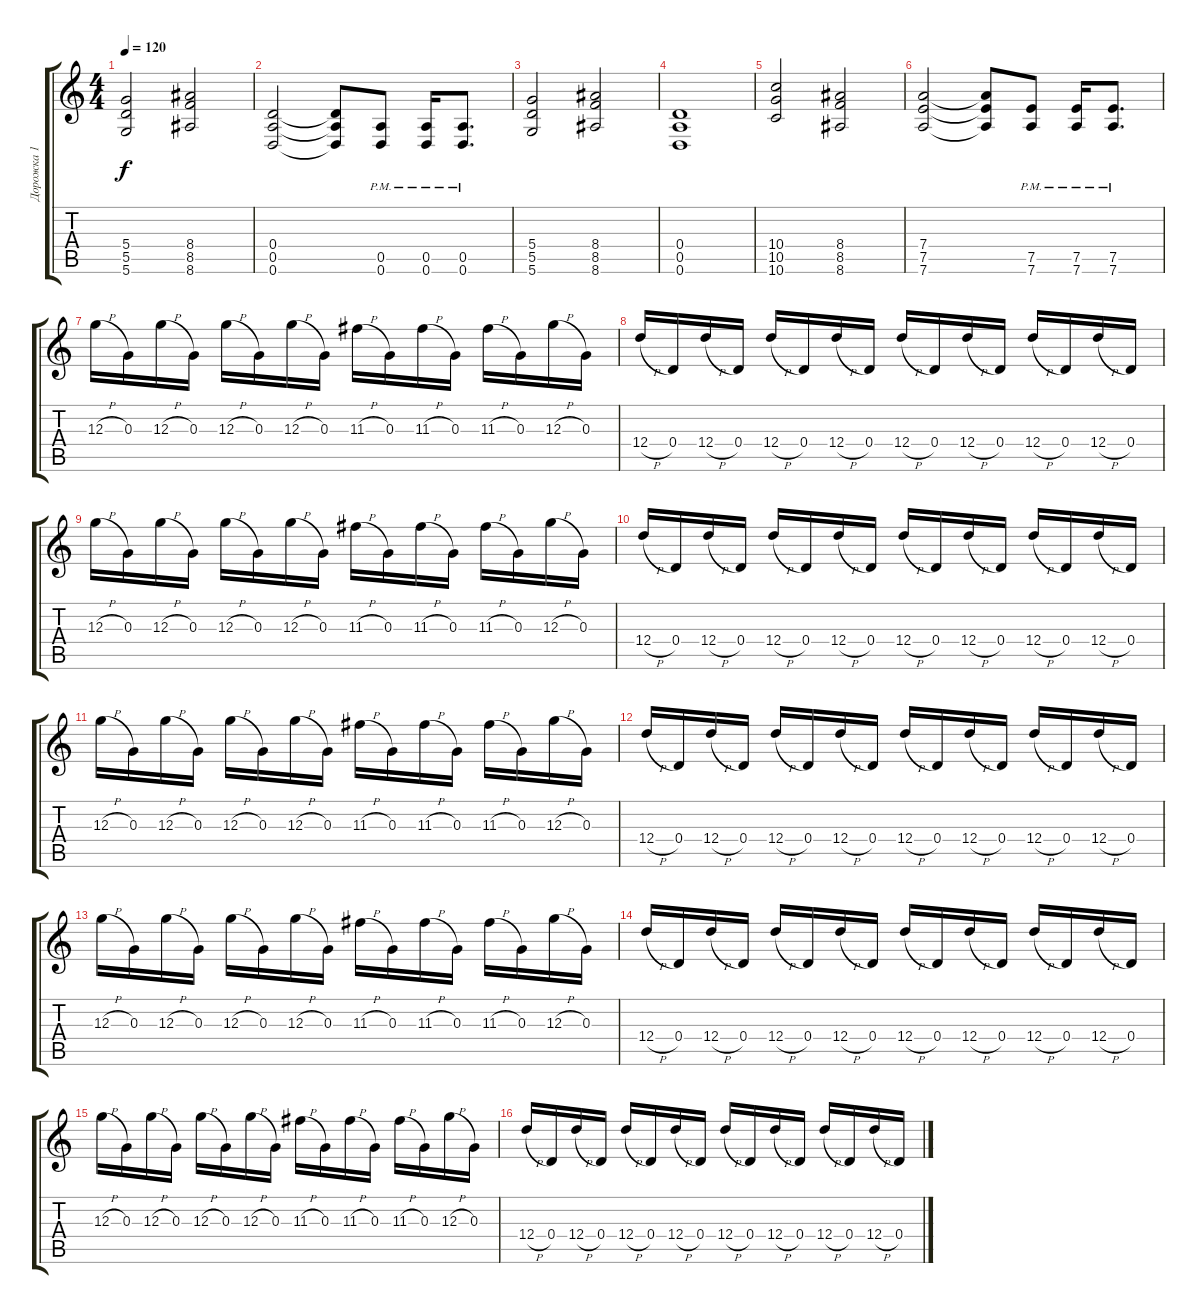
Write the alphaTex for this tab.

\track ("Дорожка 1" "Дорожка 1") {instrument overdrivenguitar}
\staff {score tabs}
\tuning (E4 B3 G3 D3 A2 D2) {hide}
\ts (4 4)
\tempo 120
\clef g2
\ks c
(5.4 5.5 5.6).2{dy f} (8.4 8.5 8.6).2 |
(0.4 0.5 0.6).2 (0.4{t} 0.5{t} 0.6{t}).8 (0.5{pm} 0.6{pm}).8 (0.5{pm} 0.6{pm}).16 (0.5{pm} 0.6{pm}).8{d} |
(5.4 5.5 5.6).2 (8.4 8.5 8.6).2 |
(0.4 0.5 0.6).1 |
(10.4 10.5 10.6).2 (8.4 8.5 8.6).2 |
(7.4 7.5 7.6).2 (7.4{t} 7.5{t} 7.6{t}).8 (7.5{pm} 7.6{pm}).8 (7.5{pm} 7.6{pm}).16 (7.5{pm} 7.6{pm}).8{d} |
12.3{h}.16{instrument overdrivenguitar} 0.3.16 12.3{h}.16 0.3.16 12.3{h}.16 0.3.16 12.3{h}.16 0.3.16 11.3{h}.16 0.3.16 11.3{h}.16 0.3.16 11.3{h}.16 0.3.16 12.3{h}.16 0.3.16 |
12.4{h}.16 0.4.16 12.4{h}.16 0.4.16 12.4{h}.16 0.4.16 12.4{h}.16 0.4.16 12.4{h}.16 0.4.16 12.4{h}.16 0.4.16 12.4{h}.16 0.4.16 12.4{h}.16 0.4.16 |
12.3{h}.16 0.3.16 12.3{h}.16 0.3.16 12.3{h}.16 0.3.16 12.3{h}.16 0.3.16 11.3{h}.16 0.3.16 11.3{h}.16 0.3.16 11.3{h}.16 0.3.16 12.3{h}.16 0.3.16 |
12.4{h}.16 0.4.16 12.4{h}.16 0.4.16 12.4{h}.16 0.4.16 12.4{h}.16 0.4.16 12.4{h}.16 0.4.16 12.4{h}.16 0.4.16 12.4{h}.16 0.4.16 12.4{h}.16 0.4.16 |
12.3{h}.16 0.3.16 12.3{h}.16 0.3.16 12.3{h}.16 0.3.16 12.3{h}.16 0.3.16 11.3{h}.16 0.3.16 11.3{h}.16 0.3.16 11.3{h}.16 0.3.16 12.3{h}.16 0.3.16 |
12.4{h}.16 0.4.16 12.4{h}.16 0.4.16 12.4{h}.16 0.4.16 12.4{h}.16 0.4.16 12.4{h}.16 0.4.16 12.4{h}.16 0.4.16 12.4{h}.16 0.4.16 12.4{h}.16 0.4.16 |
12.3{h}.16 0.3.16 12.3{h}.16 0.3.16 12.3{h}.16 0.3.16 12.3{h}.16 0.3.16 11.3{h}.16 0.3.16 11.3{h}.16 0.3.16 11.3{h}.16 0.3.16 12.3{h}.16 0.3.16 |
12.4{h}.16 0.4.16 12.4{h}.16 0.4.16 12.4{h}.16 0.4.16 12.4{h}.16 0.4.16 12.4{h}.16 0.4.16 12.4{h}.16 0.4.16 12.4{h}.16 0.4.16 12.4{h}.16 0.4.16 |
12.3{h}.16 0.3.16 12.3{h}.16 0.3.16 12.3{h}.16 0.3.16 12.3{h}.16 0.3.16 11.3{h}.16 0.3.16 11.3{h}.16 0.3.16 11.3{h}.16 0.3.16 12.3{h}.16 0.3.16 |
12.4{h}.16 0.4.16 12.4{h}.16 0.4.16 12.4{h}.16 0.4.16 12.4{h}.16 0.4.16 12.4{h}.16 0.4.16 12.4{h}.16 0.4.16 12.4{h}.16 0.4.16 12.4{h}.16 0.4.16
